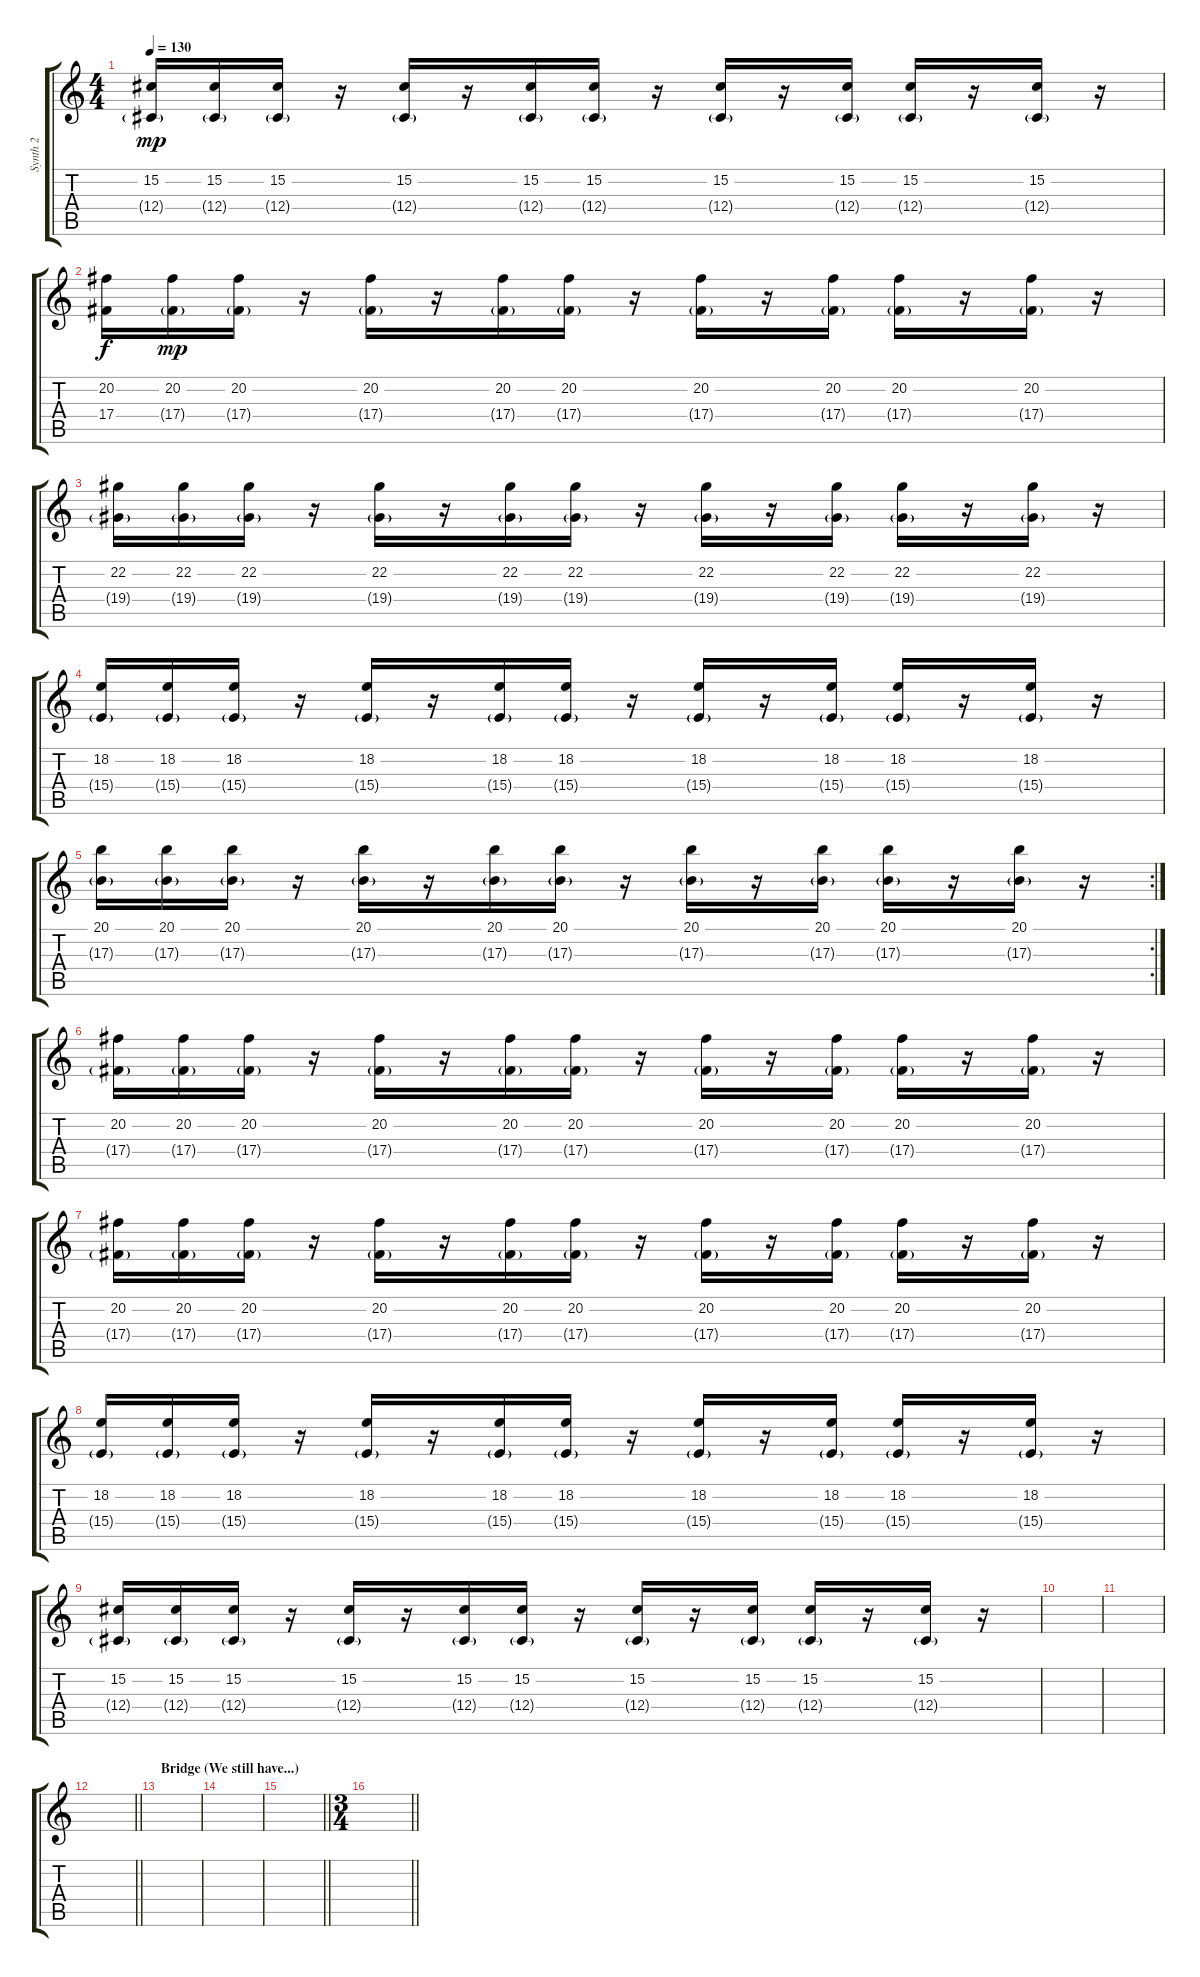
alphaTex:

\track ("Synth 2" "Synth 2") {instrument lead2sawtooth}
\staff {score tabs}
\tuning (Eb4 Bb3 Gb3 Db3 Ab2 Db2) {hide}
\ts (4 4)
\tempo 130
\clef g2
\ks c
(15.2 12.4{g}).16{dy mp} (15.2 12.4{g}).16 (15.2 12.4{g}).16 r.16 (15.2 12.4{g}).16 r.16 (15.2 12.4{g}).16 (15.2 12.4{g}).16 r.16 (15.2 12.4{g}).16 r.16 (15.2 12.4{g}).16 (15.2 12.4{g}).16 r.16 (15.2 12.4{g}).16 r.16 |
(20.2 17.4).16{dy f} (20.2 17.4{g}).16{dy mp} (20.2 17.4{g}).16 r.16 (20.2 17.4{g}).16 r.16 (20.2 17.4{g}).16 (20.2 17.4{g}).16 r.16 (20.2 17.4{g}).16 r.16 (20.2 17.4{g}).16 (20.2 17.4{g}).16 r.16 (20.2 17.4{g}).16 r.16 |
(22.2 19.4{g}).16 (22.2 19.4{g}).16 (22.2 19.4{g}).16 r.16 (22.2 19.4{g}).16 r.16 (22.2 19.4{g}).16 (22.2 19.4{g}).16 r.16 (22.2 19.4{g}).16 r.16 (22.2 19.4{g}).16 (22.2 19.4{g}).16 r.16 (22.2 19.4{g}).16 r.16 |
(18.2 15.4{g}).16 (18.2 15.4{g}).16 (18.2 15.4{g}).16 r.16 (18.2 15.4{g}).16 r.16 (18.2 15.4{g}).16 (18.2 15.4{g}).16 r.16 (18.2 15.4{g}).16 r.16 (18.2 15.4{g}).16 (18.2 15.4{g}).16 r.16 (18.2 15.4{g}).16 r.16 |
\rc 2
(20.1 17.3{g}).16 (20.1 17.3{g}).16 (20.1 17.3{g}).16 r.16 (20.1 17.3{g}).16 r.16 (20.1 17.3{g}).16 (20.1 17.3{g}).16 r.16 (20.1 17.3{g}).16 r.16 (20.1 17.3{g}).16 (20.1 17.3{g}).16 r.16 (20.1 17.3{g}).16 r.16 |
(20.2 17.4{g}).16 (20.2 17.4{g}).16 (20.2 17.4{g}).16 r.16 (20.2 17.4{g}).16 r.16 (20.2 17.4{g}).16 (20.2 17.4{g}).16 r.16 (20.2 17.4{g}).16 r.16 (20.2 17.4{g}).16 (20.2 17.4{g}).16 r.16 (20.2 17.4{g}).16 r.16 |
(20.2 17.4{g}).16 (20.2 17.4{g}).16 (20.2 17.4{g}).16 r.16 (20.2 17.4{g}).16 r.16 (20.2 17.4{g}).16 (20.2 17.4{g}).16 r.16 (20.2 17.4{g}).16 r.16 (20.2 17.4{g}).16 (20.2 17.4{g}).16 r.16 (20.2 17.4{g}).16 r.16 |
(18.2 15.4{g}).16 (18.2 15.4{g}).16 (18.2 15.4{g}).16 r.16 (18.2 15.4{g}).16 r.16 (18.2 15.4{g}).16 (18.2 15.4{g}).16 r.16 (18.2 15.4{g}).16 r.16 (18.2 15.4{g}).16 (18.2 15.4{g}).16 r.16 (18.2 15.4{g}).16 r.16 |
(15.2 12.4{g}).16 (15.2 12.4{g}).16 (15.2 12.4{g}).16 r.16 (15.2 12.4{g}).16 r.16 (15.2 12.4{g}).16 (15.2 12.4{g}).16 r.16 (15.2 12.4{g}).16 r.16 (15.2 12.4{g}).16 (15.2 12.4{g}).16 r.16 (15.2 12.4{g}).16 r.16 |
|
|
\barLineRight lightlight
|
\section ("" "Bridge (We still have...)")
|
|
\barLineRight lightlight
|
\ts (3 4)
\section ("" "")
\barLineRight lightlight
